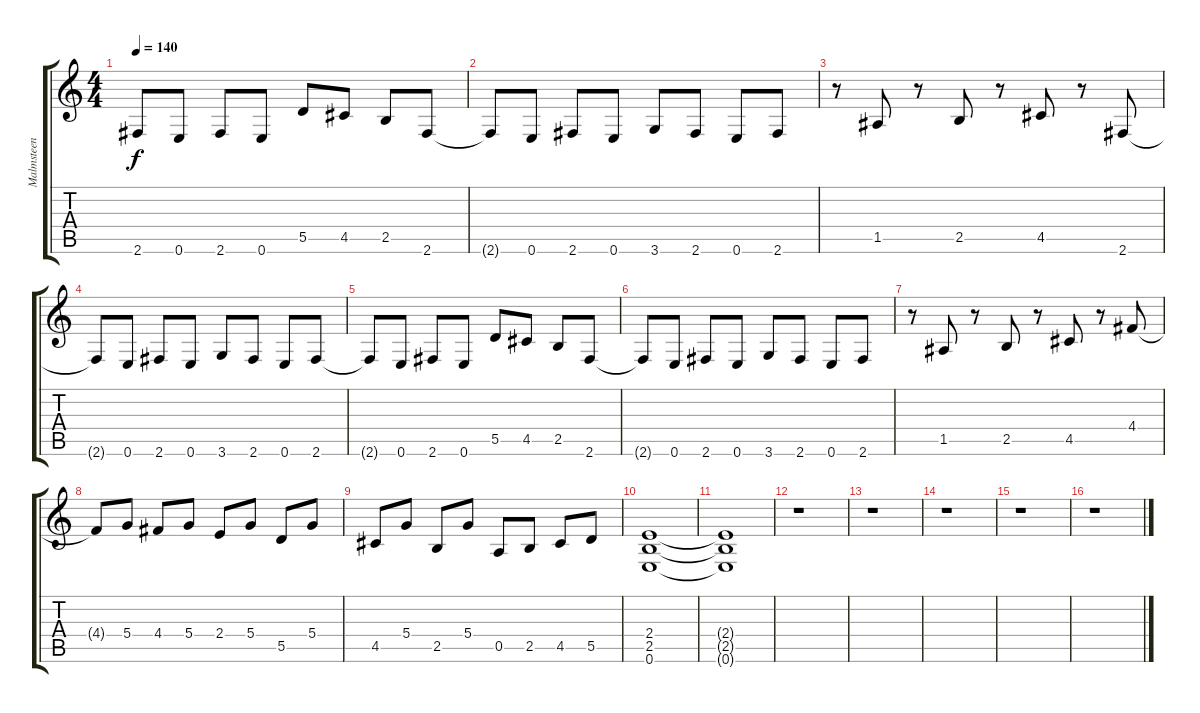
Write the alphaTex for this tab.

\track ("Malmsteen base" "Malmsteen ") {instrument overdrivenguitar}
\staff {score tabs}
\tuning (E4 B3 G3 D3 A2 E2) {hide}
\ts (4 4)
\tempo 140
\clef g2
\ks c
2.6{t}.8{dy f} 0.6.8 2.6.8 0.6.8 5.5.8 4.5.8 2.5.8 2.6.8 |
2.6{t}.8 0.6.8 2.6.8 0.6.8 3.6.8 2.6.8 0.6.8 2.6.8 |
r.8 1.5.8 r.8 2.5.8 r.8 4.5.8 r.8 2.6.8 |
2.6{t}.8 0.6.8 2.6.8 0.6.8 3.6.8 2.6.8 0.6.8 2.6.8 |
2.6{t}.8 0.6.8 2.6.8 0.6.8 5.5.8 4.5.8 2.5.8 2.6.8 |
2.6{t}.8 0.6.8 2.6.8 0.6.8 3.6.8 2.6.8 0.6.8 2.6.8 |
r.8 1.5.8 r.8 2.5.8 r.8 4.5.8 r.8 4.4.8 |
4.4{t}.8 5.4.8 4.4.8 5.4.8 2.4.8 5.4.8 5.5.8 5.4.8 |
4.5.8 5.4.8 2.5.8 5.4.8 0.5.8 2.5.8 4.5.8 5.5.8 |
(2.4 2.5 0.6).1 |
(2.4{t} 2.5{t} 0.6{t}).1 |
r.1 |
r.1 |
r.1 |
r.1 |
r.1
